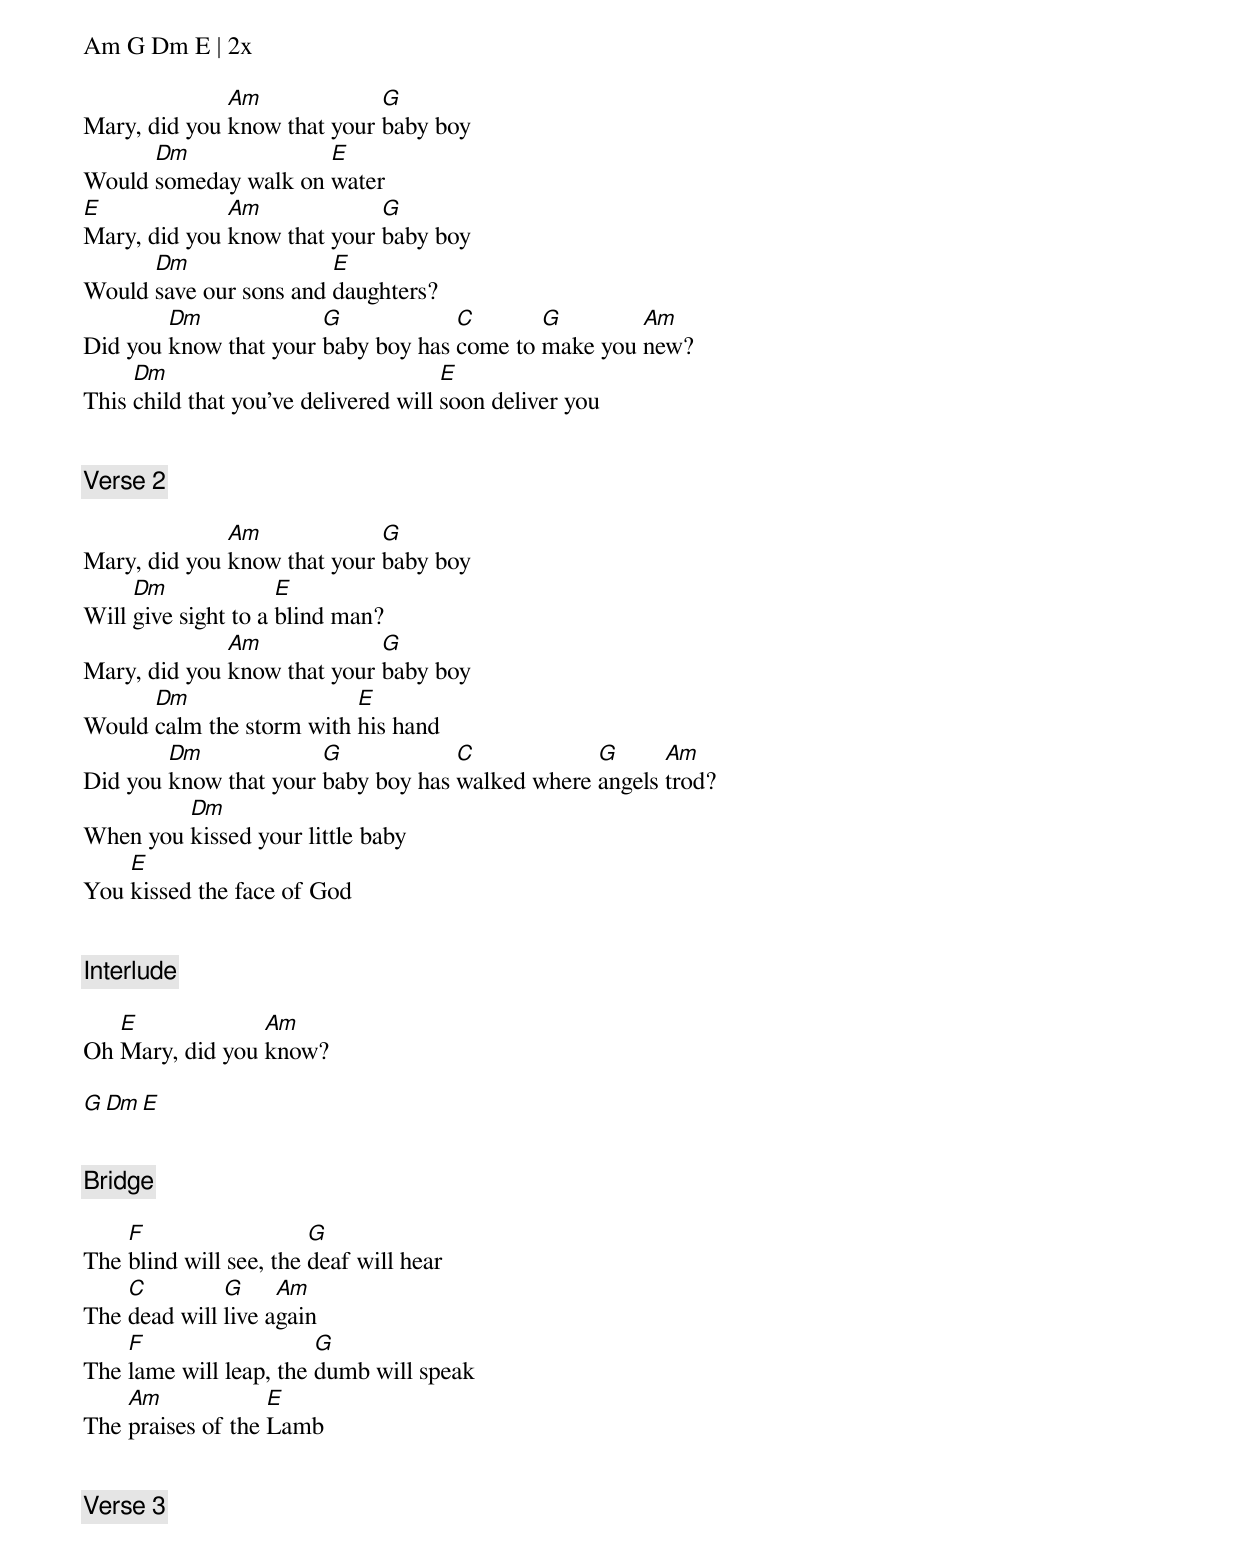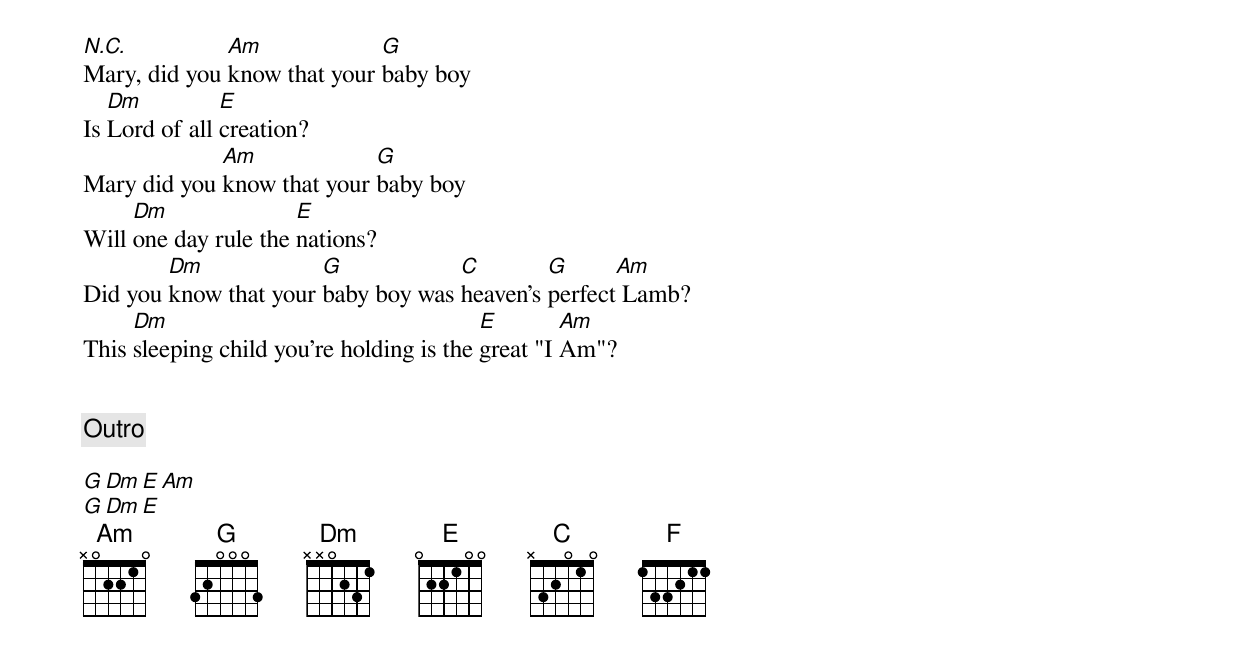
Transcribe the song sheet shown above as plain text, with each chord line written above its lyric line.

Am G Dm E | 2x

              Am             G
Mary, did you know that your baby boy
      Dm              E
Would someday walk on water
E             Am             G
Mary, did you know that your baby boy
      Dm                E
Would save our sons and daughters?
        Dm             G            C       G        Am
Did you know that your baby boy has come to make you new?
     Dm                               E
This child that you've delivered will soon deliver you


[Verse 2]

              Am             G
Mary, did you know that your baby boy
     Dm              E
Will give sight to a blind man?
              Am             G
Mary, did you know that your baby boy
      Dm                  E
Would calm the storm with his hand
        Dm             G            C            G      Am
Did you know that your baby boy has walked where angels trod?
         Dm
When you kissed your little baby
    E
You kissed the face of God


[Interlude]

   E             Am
Oh Mary, did you know?

G Dm  E


[Bridge]

    F                   G
The blind will see, the deaf will hear
    C         G     Am
The dead will live again
    F                   G
The lame will leap, the dumb will speak
    Am             E
The praises of the Lamb


[Verse 3]

N.C.          Am             G
Mary, did you know that your baby boy
   Dm          E
Is Lord of all creation?
             Am             G
Mary did you know that your baby boy
     Dm               E
Will one day rule the nations?
        Dm             G            C        G      Am
Did you know that your baby boy was heaven's perfect Lamb?
     Dm                                   E        Am
This sleeping child you're holding is the great "I Am"?


[Outro]

G Dm  E        Am
G Dm  E
